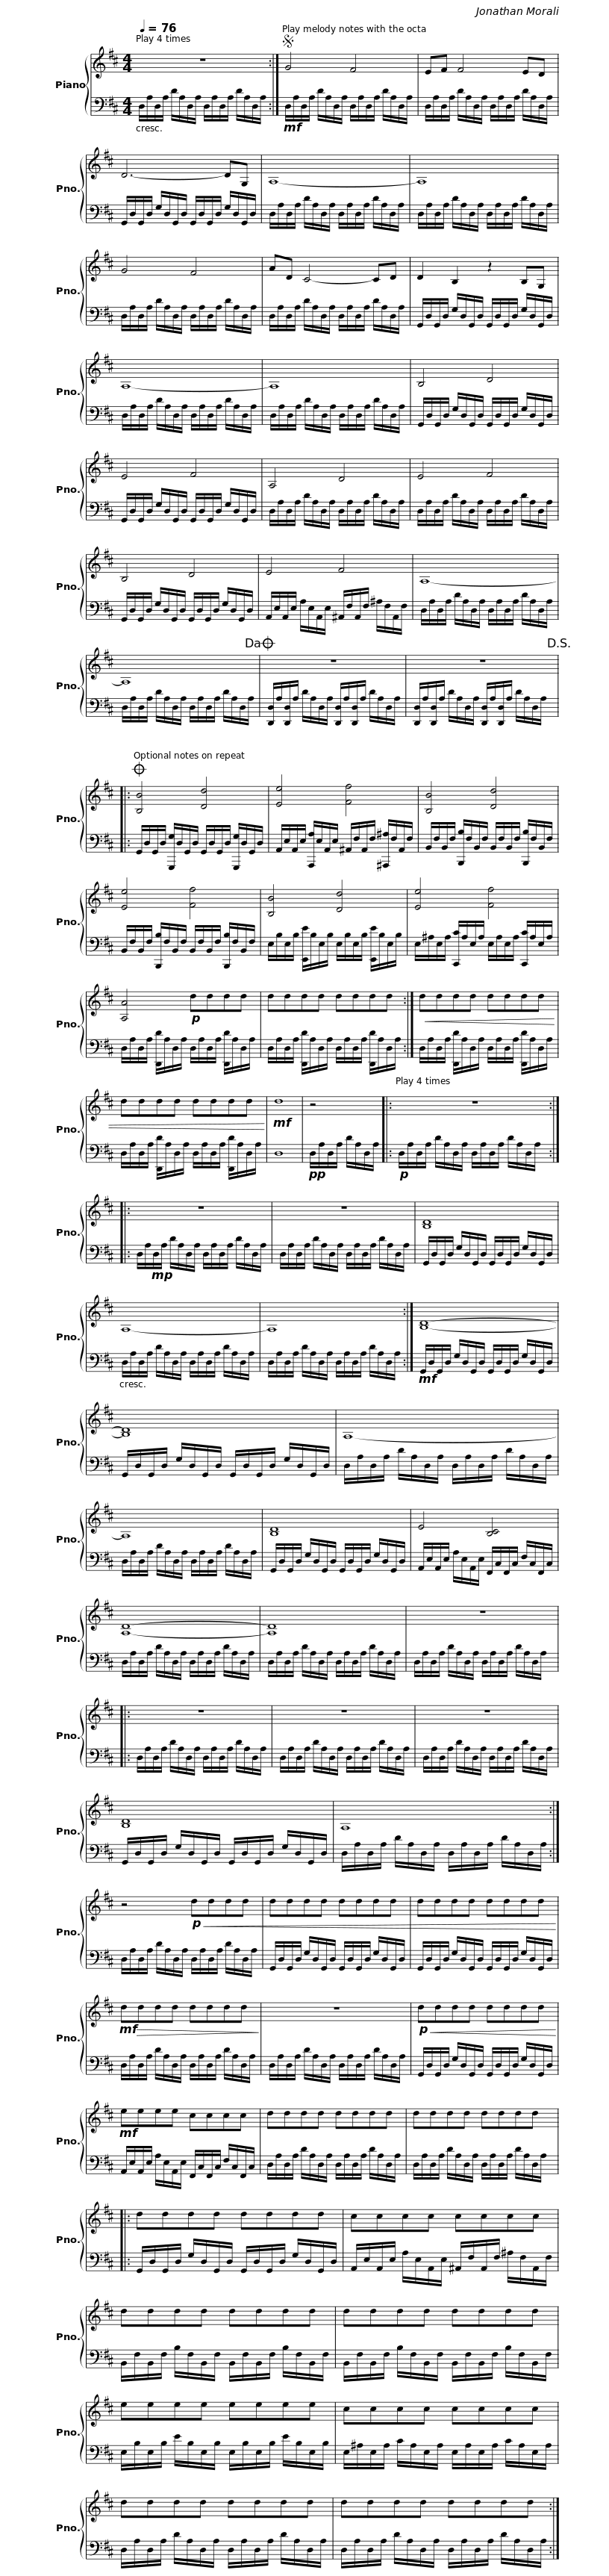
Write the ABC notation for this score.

X:1
%%score { 1 | 2 }
L:1/8
Q:1/4=76
M:4/4
I:linebreak $
K:D
V:1 treble
V:2 bass
V:1
 z8 :|S G4 F4 | EF F4 ED |$ D6- DG, | A,8- | %5
 A,8 |$ G4 F4 | AD C4- CD | D2 B,2- z2 B,G, |$ A,8- | %10
 A,8 | B,4 D4 |$ E4 F4 | A,4 D4 | E4 F4 |$ %15
 B,4 D4 | E4 F4 |$ A,8- | A,8!dacoda! |$ z8 | %20
 z8!D.S.! |:$O [B,B]4 [Dd]4 | [Ee]4 [Ff]4 |$ [B,B]4 [Dd]4 | [Ee]4 [Ff]4 | %25
 [B,B]4 [Dd]4 |$ [Ee]4 [Ff]4 | [A,A]4!p! dddd | dddd dddd :|$!<(! dddd dddd | %30
 dddd dddd!<)! |!mf! d8 | z4 |:$ z8 :: z8 |$ %35
 z8 | [B,D]8 | A,8- |$ A,8 :| [B,D]8- | %40
 [B,D]8 |$ A,8- | A,8 | [B,D]8 |$ E4 [B,C]4 | %45
 [A,D]8- | [A,D]8 |$ z8 |: z8 | z8 |$ %50
 z8 | [B,D]8 | A,8 :|$ z4!p!!<(! dddd | dddd dddd | %55
 dddd dddd!<)! |$!mf!!>(! dddd dddd!>)! | z8 |!p!!<(! dddd dddd!<)! |$!mf! eeee cccc | %60
 dddd dddd | dddd dddd |:$ dddd dddd | cccc cccc | dddd dddd |$ %65
 dddd dddd | eeee eeee | cccc cccc |$ dddd dddd | dddd dddd :| %70
V:2
 D,/A,/D,/A,/ D/A,/D,/A,/ D,/A,/D,/A,/ D/A,/D,/A,/ :|!mf! D,/A,/D,/A,/ D/A,/D,/A,/ D,/A,/D,/A,/ D/A,/D,/A,/ | D,/A,/D,/A,/ D/A,/D,/A,/ D,/A,/D,/A,/ D/A,/D,/A,/ |$ G,,/D,/G,,/D,/ G,/D,/G,,/D,/ G,,/D,/G,,/D,/ G,/D,/G,,/D,/ | D,/A,/D,/A,/ D/A,/D,/A,/ D,/A,/D,/A,/ D/A,/D,/A,/ | %5
 D,/A,/D,/A,/ D/A,/D,/A,/ D,/A,/D,/A,/ D/A,/D,/A,/ |$ D,/A,/D,/A,/ D/A,/D,/A,/ D,/A,/D,/A,/ D/A,/D,/A,/ | D,/A,/D,/A,/ D/A,/D,/A,/ D,/A,/D,/A,/ D/A,/D,/A,/ | G,,/D,/G,,/D,/ G,/D,/G,,/D,/ G,,/D,/G,,/D,/ G,/D,/G,,/D,/ |$ D,/A,/D,/A,/ D/A,/D,/A,/ D,/A,/D,/A,/ D/A,/D,/A,/ | %10
 D,/A,/D,/A,/ D/A,/D,/A,/ D,/A,/D,/A,/ D/A,/D,/A,/ | G,,/D,/G,,/D,/ G,/D,/G,,/D,/ G,,/D,/G,,/D,/ G,/D,/G,,/D,/ |$ G,,/D,/G,,/D,/ G,/D,/G,,/D,/ G,,/D,/G,,/D,/ G,/D,/G,,/D,/ | D,/A,/D,/A,/ D/A,/D,/A,/ D,/A,/D,/A,/ D/A,/D,/A,/ | D,/A,/D,/A,/ D/A,/D,/A,/ D,/A,/D,/A,/ D/A,/D,/A,/ |$ %15
 G,,/D,/G,,/D,/ G,/D,/G,,/D,/ G,,/D,/G,,/D,/ G,/D,/G,,/D,/ | A,,/E,/A,,/E,/ A,/E,/A,,/E,/ ^A,,/F,/A,,/F,/ ^A,/F,/A,,/F,/ |$ D,/A,/D,/A,/ D/A,/D,/A,/ D,/A,/D,/A,/ D/A,/D,/A,/ | D,/A,/D,/A,/ D/A,/D,/A,/ D,/A,/D,/A,/ D/A,/D,/A,/ |$ [D,,D,]/A,/[D,,D,]/A,/ D/A,/D,/A,/ [D,,D,]/A,/[D,,D,]/A,/ D/A,/D,/A,/ | %20
 [D,,D,]/A,/[D,,D,]/A,/ D/A,/D,/A,/ [D,,D,]/A,/[D,,D,]/A,/ D/A,/D,/A,/ |:$ G,,/D,/G,,/D,/ [G,,,G,]/D,/G,,/D,/ G,,/D,/G,,/D,/ [G,,,G,]/D,/G,,/D,/ | A,,/E,/A,,/E,/ [A,,,A,]/E,/A,,/E,/ ^A,,/F,/A,,/F,/ [^A,,,^A,]/F,/A,,/F,/ |$ B,,/F,/B,,/F,/ [B,,,B,]/F,/B,,/F,/ B,,/F,/B,,/F,/ [B,,,B,]/F,/B,,/F,/ | B,,/F,/B,,/F,/ [B,,,B,]/F,/B,,/F,/ B,,/F,/B,,/F,/ [B,,,B,]/F,/B,,/F,/ | %25
 E,/B,/E,/B,/ [E,,E]/B,/E,/B,/ E,/B,/E,/B,/ [E,,E]/B,/E,/B,/ |$ E,/^A,/E,/A,/ [C,,C]/A,/E,/A,/ E,/A,/E,/A,/ [C,,C]/A,/E,/A,/ | D,/A,/D,/A,/ [D,,D]/A,/D,/A,/ D,/A,/D,/A,/ [D,,D]/A,/D,/A,/ | D,/A,/D,/A,/ [D,,D]/A,/D,/A,/ D,/A,/D,/A,/ [D,,D]/A,/D,/A,/ :|$ D,/A,/D,/A,/ [D,,D]/A,/D,/A,/ D,/A,/D,/A,/ [D,,D]/A,/D,/A,/ | %30
 D,/A,/D,/A,/ [D,,D]/A,/D,/A,/ D,/A,/D,/A,/ [D,,D]/A,/D,/A,/ | D,8 |!pp! D,/A,/D,/A,/ D/A,/D,/A,/ |:$!p! D,/A,/D,/A,/ D/A,/D,/A,/ D,/A,/D,/A,/ D/A,/D,/A,/ :: D,/A,/!mp!D,/A,/ D/A,/D,/A,/ D,/A,/D,/A,/ D/A,/D,/A,/ |$ %35
 D,/A,/D,/A,/ D/A,/D,/A,/ D,/A,/D,/A,/ D/A,/D,/A,/ | G,,/D,/G,,/D,/ G,/D,/G,,/D,/ G,,/D,/G,,/D,/ G,/D,/G,,/D,/ | D,/A,/D,/A,/ D/A,/D,/A,/ D,/A,/D,/A,/ D/A,/D,/A,/ |$ D,/A,/D,/A,/ D/A,/D,/A,/ D,/A,/D,/A,/ D/A,/D,/A,/ :|!mf! G,,/D,/G,,/D,/ G,/D,/G,,/D,/ G,,/D,/G,,/D,/ G,/D,/G,,/D,/ | %40
 G,,/D,/G,,/D,/ G,/D,/G,,/D,/ G,,/D,/G,,/D,/ G,/D,/G,,/D,/ |$ D,/A,/D,/A,/ D/A,/D,/A,/ D,/A,/D,/A,/ D/A,/D,/A,/ | D,/A,/D,/A,/ D/A,/D,/A,/ D,/A,/D,/A,/ D/A,/D,/A,/ | G,,/D,/G,,/D,/ G,/D,/G,,/D,/ G,,/D,/G,,/D,/ G,/D,/G,,/D,/ |$ A,,/E,/A,,/E,/ A,/E,/A,,/E,/ F,,/C,/F,,/C,/ F,/C,/F,,/C,/ | %45
 D,/A,/D,/A,/ D/A,/D,/A,/ D,/A,/D,/A,/ D/A,/D,/A,/ | D,/A,/D,/A,/ D/A,/D,/A,/ D,/A,/D,/A,/ D/A,/D,/A,/ |$ D,/A,/D,/A,/ D/A,/D,/A,/ D,/A,/D,/A,/ D/A,/D,/A,/ |: D,/A,/D,/A,/ D/A,/D,/A,/ D,/A,/D,/A,/ D/A,/D,/A,/ | D,/A,/D,/A,/ D/A,/D,/A,/ D,/A,/D,/A,/ D/A,/D,/A,/ |$ %50
 D,/A,/D,/A,/ D/A,/D,/A,/ D,/A,/D,/A,/ D/A,/D,/A,/ | G,,/D,/G,,/D,/ G,/D,/G,,/D,/ G,,/D,/G,,/D,/ G,/D,/G,,/D,/ | D,/A,/D,/A,/ D/A,/D,/A,/ D,/A,/D,/A,/ D/A,/D,/A,/ :|$ D,/A,/D,/A,/ D/A,/D,/A,/ D,/A,/D,/A,/ D/A,/D,/A,/ | G,,/D,/G,,/D,/ G,/D,/G,,/D,/ G,,/D,/G,,/D,/ G,/D,/G,,/D,/ | %55
 G,,/D,/G,,/D,/ G,/D,/G,,/D,/ G,,/D,/G,,/D,/ G,/D,/G,,/D,/ |$ D,/A,/D,/A,/ D/A,/D,/A,/ D,/A,/D,/A,/ D/A,/D,/A,/ | D,/A,/D,/A,/ D/A,/D,/A,/ D,/A,/D,/A,/ D/A,/D,/A,/ | G,,/D,/G,,/D,/ G,/D,/G,,/D,/ G,,/D,/G,,/D,/ G,/D,/G,,/D,/ |$ A,,/E,/A,,/E,/ A,/E,/A,,/E,/ F,,/C,/F,,/C,/ F,/C,/F,,/C,/ | %60
 D,/A,/D,/A,/ D/A,/D,/A,/ D,/A,/D,/A,/ D/A,/D,/A,/ | D,/A,/D,/A,/ D/A,/D,/A,/ D,/A,/D,/A,/ D/A,/D,/A,/ |:$ G,,/D,/G,,/D,/ G,/D,/G,,/D,/ G,,/D,/G,,/D,/ G,/D,/G,,/D,/ | A,,/E,/A,,/E,/ A,/E,/A,,/E,/ ^A,,/F,/A,,/F,/ ^A,/F,/A,,/F,/ | B,,/F,/B,,/F,/ B,/F,/B,,/F,/ B,,/F,/B,,/F,/ B,/F,/B,,/F,/ |$ %65
 B,,/F,/B,,/F,/ B,/F,/B,,/F,/ B,,/F,/B,,/F,/ B,/F,/B,,/F,/ | E,/B,/E,/B,/ E/B,/E,/B,/ E,/B,/E,/B,/ E/B,/E,/B,/ | E,/^A,/E,/A,/ C/A,/E,/A,/ E,/A,/E,/A,/ C/A,/E,/A,/ |$ D,/A,/D,/A,/ D/A,/D,/A,/ D,/A,/D,/A,/ D/A,/D,/A,/ | D,/A,/D,/A,/ D/A,/D,/A,/ D,/A,/D,/A,/ D/A,/D,/A,/ :| %70
